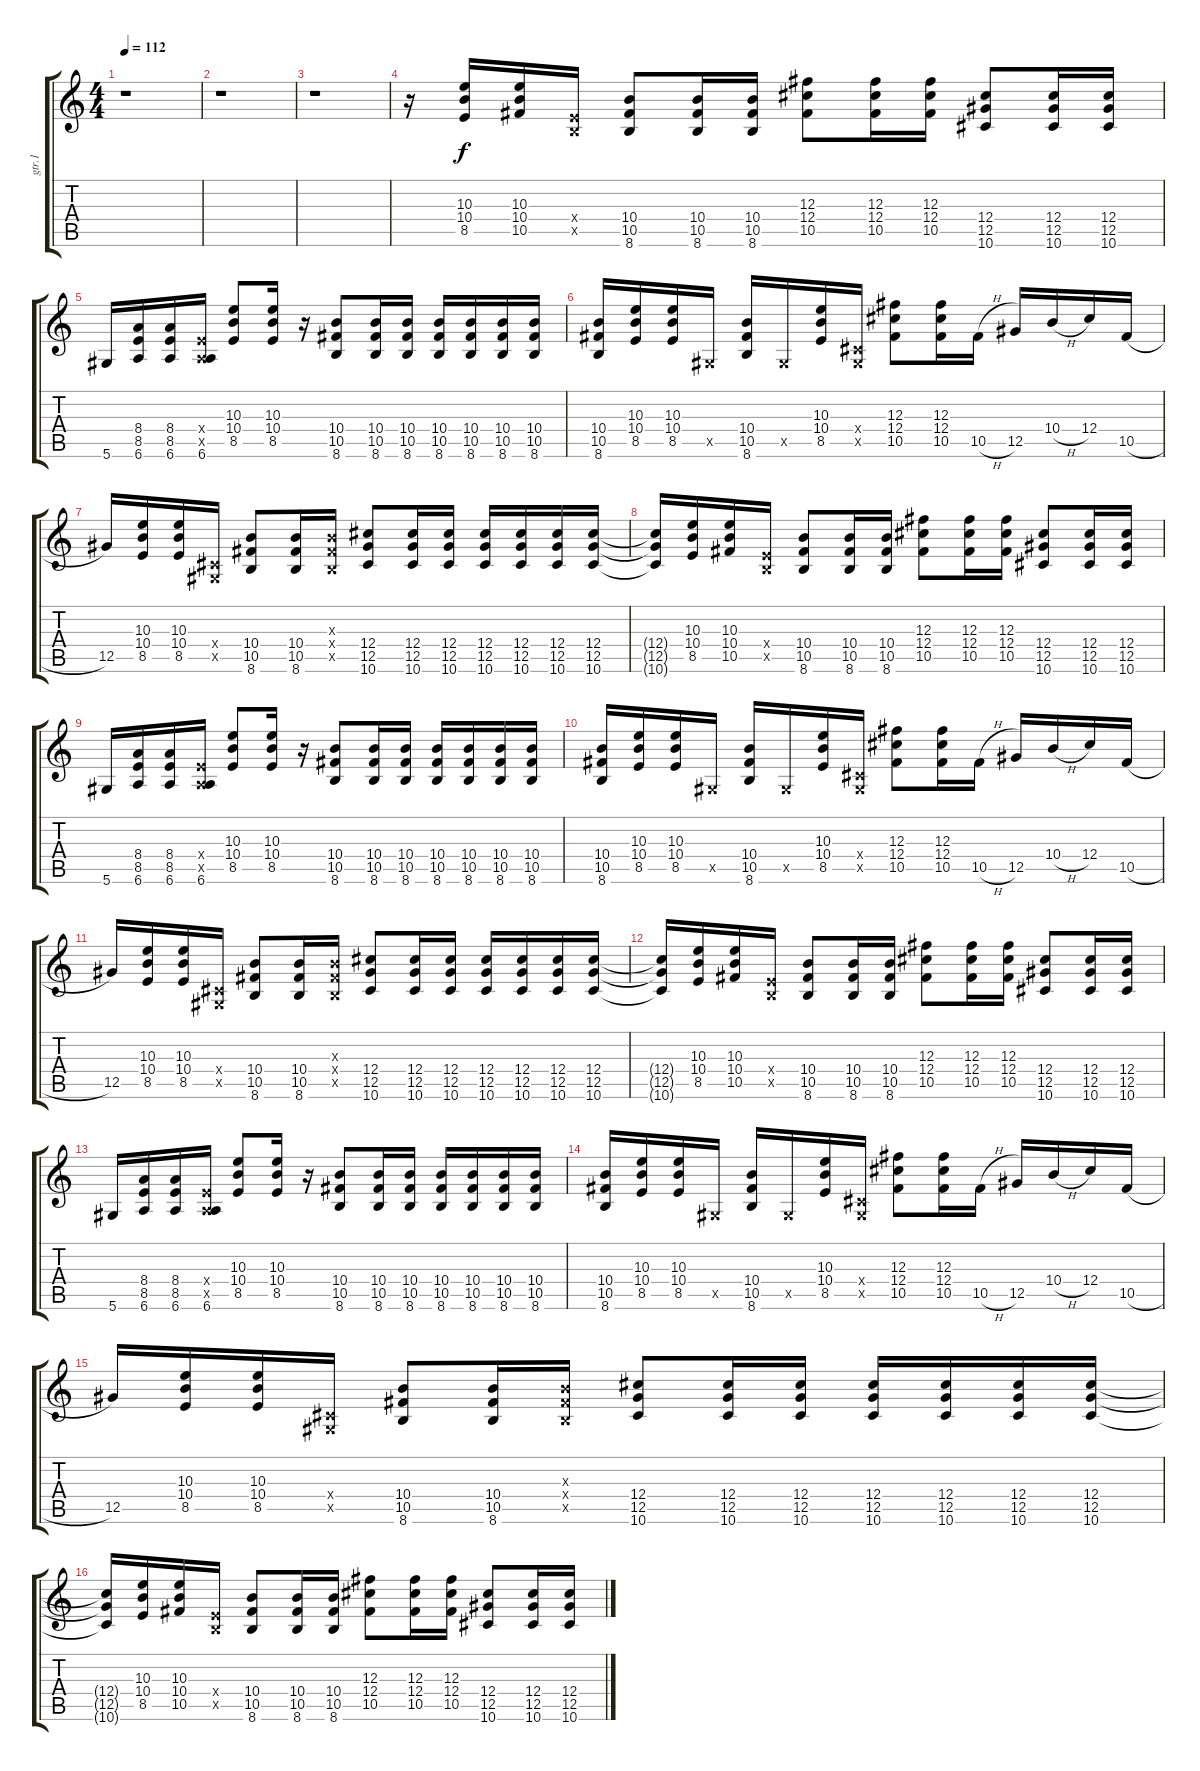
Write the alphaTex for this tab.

\track ("gtr.1" "gtr.1") {instrument distortionguitar}
\staff {score tabs}
\tuning (Eb4 Bb3 Gb3 Db3 Ab2 Eb2) {hide}
\ts (4 4)
\tempo 112
\clef g2
\ks c
r.1{dy f} |
r.1 |
r.1 |
r.16 (10.3 10.4 8.5).16 (10.3 10.4 10.5).16 (3.4{x} 3.5{x}).16 (10.4 10.5 8.6).8 (10.4 10.5 8.6).16 (10.4 10.5 8.6).16 (12.3 12.4 10.5).8 (12.3 12.4 10.5).16 (12.3 12.4 10.5).16 (12.4 12.5 10.6).8 (12.4 12.5 10.6).16 (12.4 12.5 10.6).16 |
5.6.16 (8.4 8.5 6.6).16 (8.4 8.5 6.6).16 (3.4{x} 1.5{x} 6.6).16 (10.3 10.4 8.5).8 (10.3 10.4 8.5).16 r.16 (10.4 10.5 8.6).8 (10.4 10.5 8.6).16 (10.4 10.5 8.6).16 (10.4 10.5 8.6).16 (10.4 10.5 8.6).16 (10.4 10.5 8.6).16 (10.4 10.5 8.6).16 |
(10.4 10.5 8.6).16 (10.3 10.4 8.5).16 (10.3 10.4 8.5).16 0.5{x}.16 (10.4 10.5 8.6).16 0.5{x}.16 (10.3 10.4 8.5).16 (0.4{x} 0.5{x}).16 (12.3 12.4 10.5).8 (12.3 12.4 10.5).16 10.5{h}.16 12.5.16 10.4{h}.16 12.4.16 10.5{h}.16 |
12.5.16 (10.3 10.4 8.5).16 (10.3 10.4 8.5).16 (0.4{x} 0.5{x}).16 (10.4 10.5 8.6).8 (10.4 10.5 8.6).16 (5.3{x} 5.4{x} 3.5{x}).16 (12.4 12.5 10.6).8 (12.4 12.5 10.6).16 (12.4 12.5 10.6).16 (12.4 12.5 10.6).16 (12.4 12.5 10.6).16 (12.4 12.5 10.6).16 (12.4 12.5 10.6).16 |
(12.4{t} 12.5{t} 10.6{t}).16 (10.3 10.4 8.5).16 (10.3 10.4 10.5).16 (3.4{x} 3.5{x}).16 (10.4 10.5 8.6).8 (10.4 10.5 8.6).16 (10.4 10.5 8.6).16 (12.3 12.4 10.5).8 (12.3 12.4 10.5).16 (12.3 12.4 10.5).16 (12.4 12.5 10.6).8 (12.4 12.5 10.6).16 (12.4 12.5 10.6).16 |
5.6.16 (8.4 8.5 6.6).16 (8.4 8.5 6.6).16 (3.4{x} 1.5{x} 6.6).16 (10.3 10.4 8.5).8 (10.3 10.4 8.5).16 r.16 (10.4 10.5 8.6).8 (10.4 10.5 8.6).16 (10.4 10.5 8.6).16 (10.4 10.5 8.6).16 (10.4 10.5 8.6).16 (10.4 10.5 8.6).16 (10.4 10.5 8.6).16 |
(10.4 10.5 8.6).16 (10.3 10.4 8.5).16 (10.3 10.4 8.5).16 0.5{x}.16 (10.4 10.5 8.6).16 0.5{x}.16 (10.3 10.4 8.5).16 (0.4{x} 0.5{x}).16 (12.3 12.4 10.5).8 (12.3 12.4 10.5).16 10.5{h}.16 12.5.16 10.4{h}.16 12.4.16 10.5{h}.16 |
12.5.16 (10.3 10.4 8.5).16 (10.3 10.4 8.5).16 (0.4{x} 0.5{x}).16 (10.4 10.5 8.6).8 (10.4 10.5 8.6).16 (5.3{x} 5.4{x} 3.5{x}).16 (12.4 12.5 10.6).8 (12.4 12.5 10.6).16 (12.4 12.5 10.6).16 (12.4 12.5 10.6).16 (12.4 12.5 10.6).16 (12.4 12.5 10.6).16 (12.4 12.5 10.6).16 |
(12.4{t} 12.5{t} 10.6{t}).16 (10.3 10.4 8.5).16 (10.3 10.4 10.5).16 (3.4{x} 3.5{x}).16 (10.4 10.5 8.6).8 (10.4 10.5 8.6).16 (10.4 10.5 8.6).16 (12.3 12.4 10.5).8 (12.3 12.4 10.5).16 (12.3 12.4 10.5).16 (12.4 12.5 10.6).8 (12.4 12.5 10.6).16 (12.4 12.5 10.6).16 |
5.6.16 (8.4 8.5 6.6).16 (8.4 8.5 6.6).16 (3.4{x} 1.5{x} 6.6).16 (10.3 10.4 8.5).8 (10.3 10.4 8.5).16 r.16 (10.4 10.5 8.6).8 (10.4 10.5 8.6).16 (10.4 10.5 8.6).16 (10.4 10.5 8.6).16 (10.4 10.5 8.6).16 (10.4 10.5 8.6).16 (10.4 10.5 8.6).16 |
(10.4 10.5 8.6).16 (10.3 10.4 8.5).16 (10.3 10.4 8.5).16 0.5{x}.16 (10.4 10.5 8.6).16 0.5{x}.16 (10.3 10.4 8.5).16 (0.4{x} 0.5{x}).16 (12.3 12.4 10.5).8 (12.3 12.4 10.5).16 10.5{h}.16 12.5.16 10.4{h}.16 12.4.16 10.5{h}.16 |
12.5.16 (10.3 10.4 8.5).16 (10.3 10.4 8.5).16 (0.4{x} 0.5{x}).16 (10.4 10.5 8.6).8 (10.4 10.5 8.6).16 (5.3{x} 5.4{x} 3.5{x}).16 (12.4 12.5 10.6).8 (12.4 12.5 10.6).16 (12.4 12.5 10.6).16 (12.4 12.5 10.6).16 (12.4 12.5 10.6).16 (12.4 12.5 10.6).16 (12.4 12.5 10.6).16 |
(12.4{t} 12.5{t} 10.6{t}).16 (10.3 10.4 8.5).16 (10.3 10.4 10.5).16 (3.4{x} 3.5{x}).16 (10.4 10.5 8.6).8 (10.4 10.5 8.6).16 (10.4 10.5 8.6).16 (12.3 12.4 10.5).8 (12.3 12.4 10.5).16 (12.3 12.4 10.5).16 (12.4 12.5 10.6).8 (12.4 12.5 10.6).16 (12.4 12.5 10.6).16
